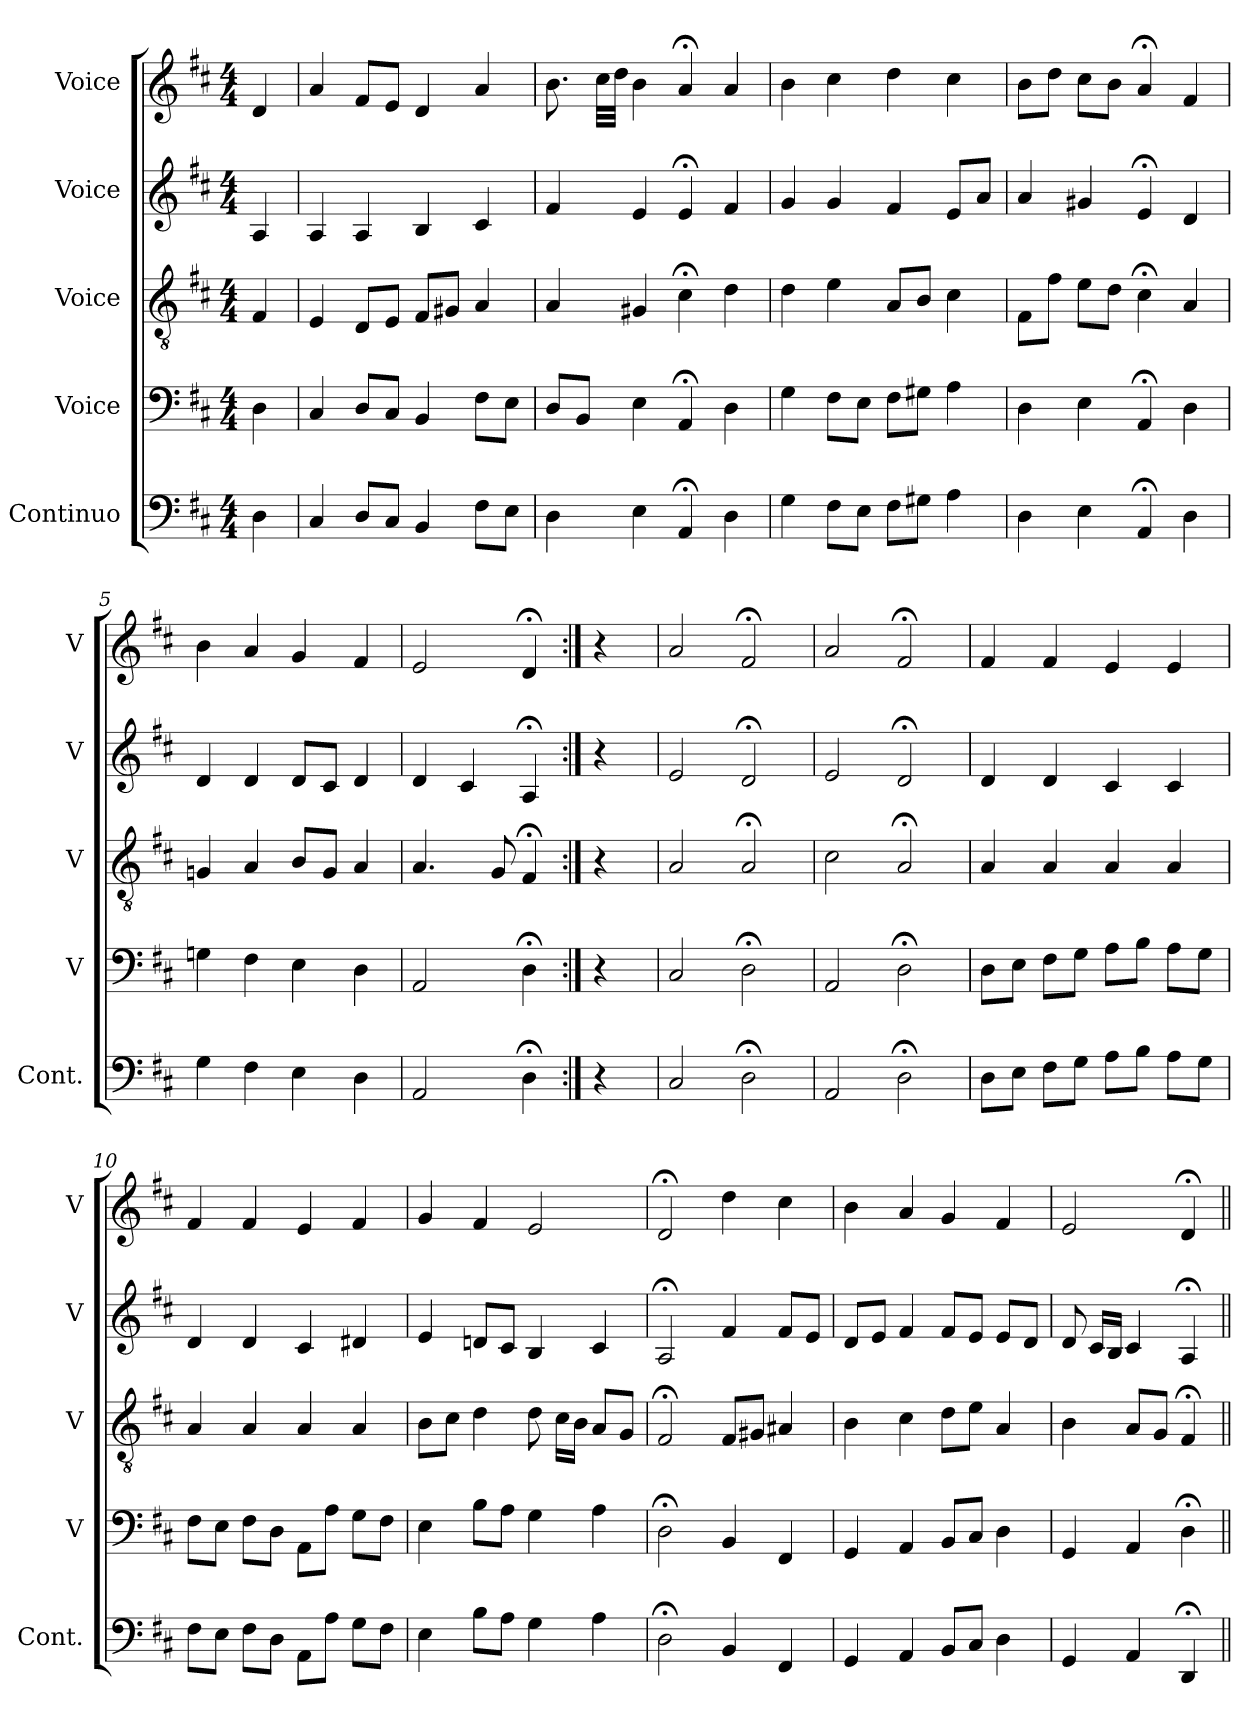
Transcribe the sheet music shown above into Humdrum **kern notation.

**kern	**kern	**kern	**kern	**kern
*part5	*part4	*part3	*part2	*part1
*staff5	*staff4	*staff3	*staff2	*staff1
*I"Continuo	*I"Voice	*I"Voice	*I"Voice	*I"Voice
*I'Cont.	*I'V	*I'V	*I'V	*I'V
*clefF4	*clefF4	*clefGv2	*clefG2	*clefG2
*ITrd7c12	*	*	*	*
*k[f#c#]	*k[f#c#]	*k[f#c#]	*k[f#c#]	*k[f#c#]
*M4/4	*M4/4	*M4/4	*M4/4	*M4/4
=	=	=	=	=
4DD\	4D\	4F#/	4A/	4d/
=1	=1	=1	=1	=1
4CC#/	4C#/	4E/	4A/	4a/
8DD/L	8D/L	8D/L	4A/	8f#/L
8CC#/J	8C#/J	8E/J	.	8e/J
4BBB/	4BB/	8F#/L	4B/	4d/
.	.	8G#X/J	.	.
8FF#\L	8F#\L	4A/	4c#/	4a/
8EE\J	8E\J	.	.	.
=2	=2	=2	=2	=2
4DD\	8D/L	4A/	4f#/	8.b\
.	8BB/J	.	.	.
.	.	.	.	32cc#\LLL
.	.	.	.	32dd\JJJ
4EE\	4E\	4G#X/	4e/	4b\
4AAA;</	4AA;</	4c#;<\	4e;</	4a;</
4DD\	4D\	4d\	4f#/	4a/
=3	=3	=3	=3	=3
4GG\	4G\	4d\	4g/	4b\
8FF#\L	8F#\L	4e\	4g/	4cc#\
8EE\J	8E\J	.	.	.
8FF#\L	8F#\L	8A/L	4f#/	4dd\
8GG#X\J	8G#X\J	8B/J	.	.
4AA\	4A\	4c#\	8e/L	4cc#\
.	.	.	8a/J	.
=4	=4	=4	=4	=4
4DD\	4D\	8F#\L	4a/	8b\L
.	.	8f#\J	.	8dd\J
4EE\	4E\	8e\L	4g#X/	8cc#\L
.	.	8d\J	.	8b\J
4AAA;</	4AA;</	4c#;<\	4e;</	4a;</
4DD\	4D\	4A/	4d/	4f#/
=5	=5	=5	=5	=5
4GG\	4Gn\	4Gn/	4d/	4b\
4FF#\	4F#\	4A/	4d/	4a/
4EE\	4E\	8B/L	8d/L	4g/
.	.	8G/J	8c#/J	.
4DD\	4D\	4A/	4d/	4f#/
!!LO:LB:g=z
=6	=6	=6	=6	=6
2AAA/	2AA/	4.A/	4d/	2e/
.	.	.	4c#/	.
.	.	8G/	.	.
4DD;<\	4D;<\	4F#;</	4A;</	4d;</
=6X1:|!	=6X1:|!	=6X1:|!	=6X1:|!	=6X1:|!
4r	4r	4r	4r	4r
=7	=7	=7	=7	=7
2CC#/	2C#/	2A/	2e/	2a/
2DD;<\	2D;<\	2A;</	2d;</	2f#;</
=8	=8	=8	=8	=8
2AAA/	2AA/	2c#\	2e/	2a/
2DD;<\	2D;<\	2A;</	2d;</	2f#;</
=9	=9	=9	=9	=9
8DD\L	8D\L	4A/	4d/	4f#/
8EE\J	8E\J	.	.	.
8FF#\L	8F#\L	4A/	4d/	4f#/
8GG\J	8G\J	.	.	.
8AA\L	8A\L	4A/	4c#/	4e/
8BB\J	8B\J	.	.	.
8AA\L	8A\L	4A/	4c#/	4e/
8GG\J	8G\J	.	.	.
=10	=10	=10	=10	=10
8FF#\L	8F#\L	4A/	4d/	4f#/
8EE\J	8E\J	.	.	.
8FF#\L	8F#\L	4A/	4d/	4f#/
8DD\J	8D\J	.	.	.
8AAA\L	8AA\L	4A/	4c#/	4e/
8AA\J	8A\J	.	.	.
8GG\L	8G\L	4A/	4d#X/	4f#/
8FF#\J	8F#\J	.	.	.
=11	=11	=11	=11	=11
4EE\	4E\	8B\L	4e/	4g/
.	.	8c#\J	.	.
8BB\L	8B\L	4d\	8dn/L	4f#/
8AA\J	8A\J	.	8c#/J	.
4GG\	4G\	8d\	4B/	2e/
.	.	16c#\LL	.	.
.	.	16B\JJ	.	.
4AA\	4A\	8A/L	4c#/	.
.	.	8G/J	.	.
!!LO:PB:g=z
=12	=12	=12	=12	=12
2DD;<\	2D;<\	2F#;</	2A;</	2d;</
4BBB/	4BB/	8F#/L	4f#/	4dd\
.	.	8G#X/J	.	.
4FFF#/	4FF#/	4A#X/	8f#/L	4cc#\
.	.	.	8e/J	.
=13	=13	=13	=13	=13
4GGG/	4GG/	4B\	8d/L	4b\
.	.	.	8e/J	.
4AAA/	4AA/	4c#\	4f#/	4a/
8BBB/L	8BB/L	8d\L	8f#/L	4g/
8CC#/J	8C#/J	8e\J	8e/J	.
4DD\	4D\	4A/	8e/L	4f#/
.	.	.	8d/J	.
=14	=14	=14	=14	=14
4GGG/	4GG/	4B\	8d/	2e/
.	.	.	16c#/LL	.
.	.	.	16B/JJ	.
4AAA/	4AA/	8A/L	4c#/	.
.	.	8G/J	.	.
4DDD;</	4D;<\	4F#;</	4A;</	4d;</
=||	=||	=||	=||	=||
*-	*-	*-	*-	*-
